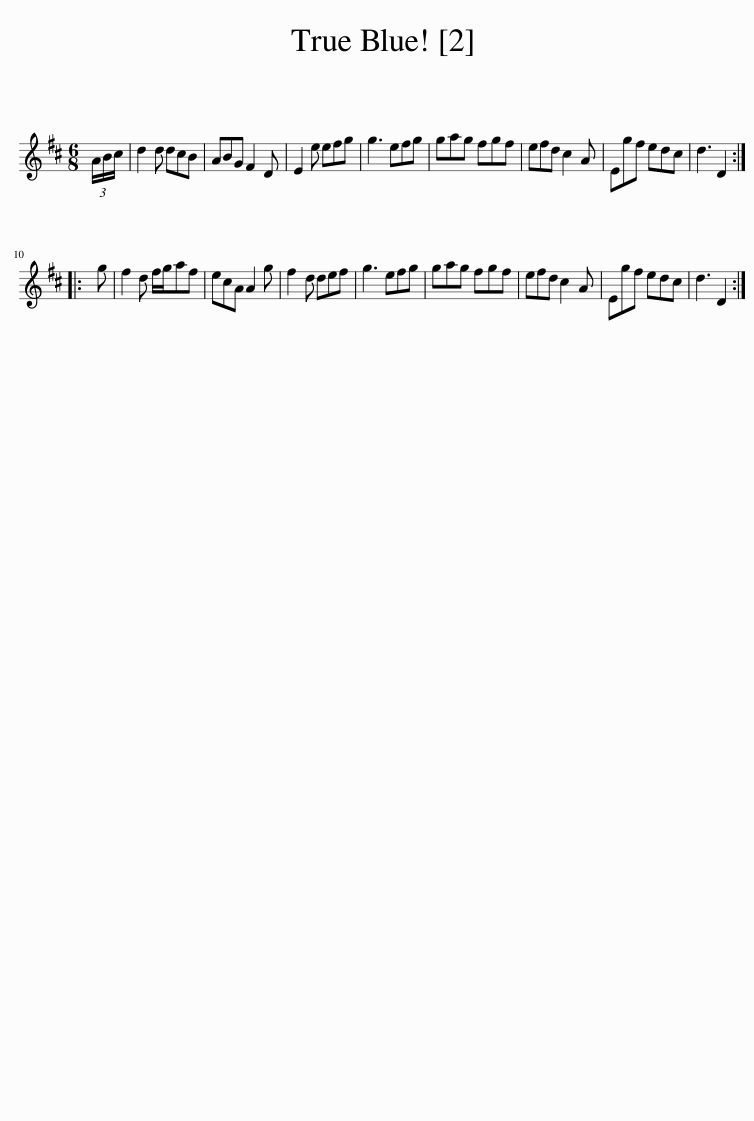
X:1
L:1/8
M:6/8
I:linebreak $
K:D
V:1 treble
V:1
 (3A/B/c/ | d2 d dcB | ABG F2 D | E2 e efg | g3 efg | %5
 gag fgf | efd c2 A | Egf edc | d3 D2 ::$ g | %10
 f2 d f/g/af | ecA A2 g | f2 d def | g3 efg | gag fgf | %15
 efd c2 A | Egf edc | d3 D2 :| %18
